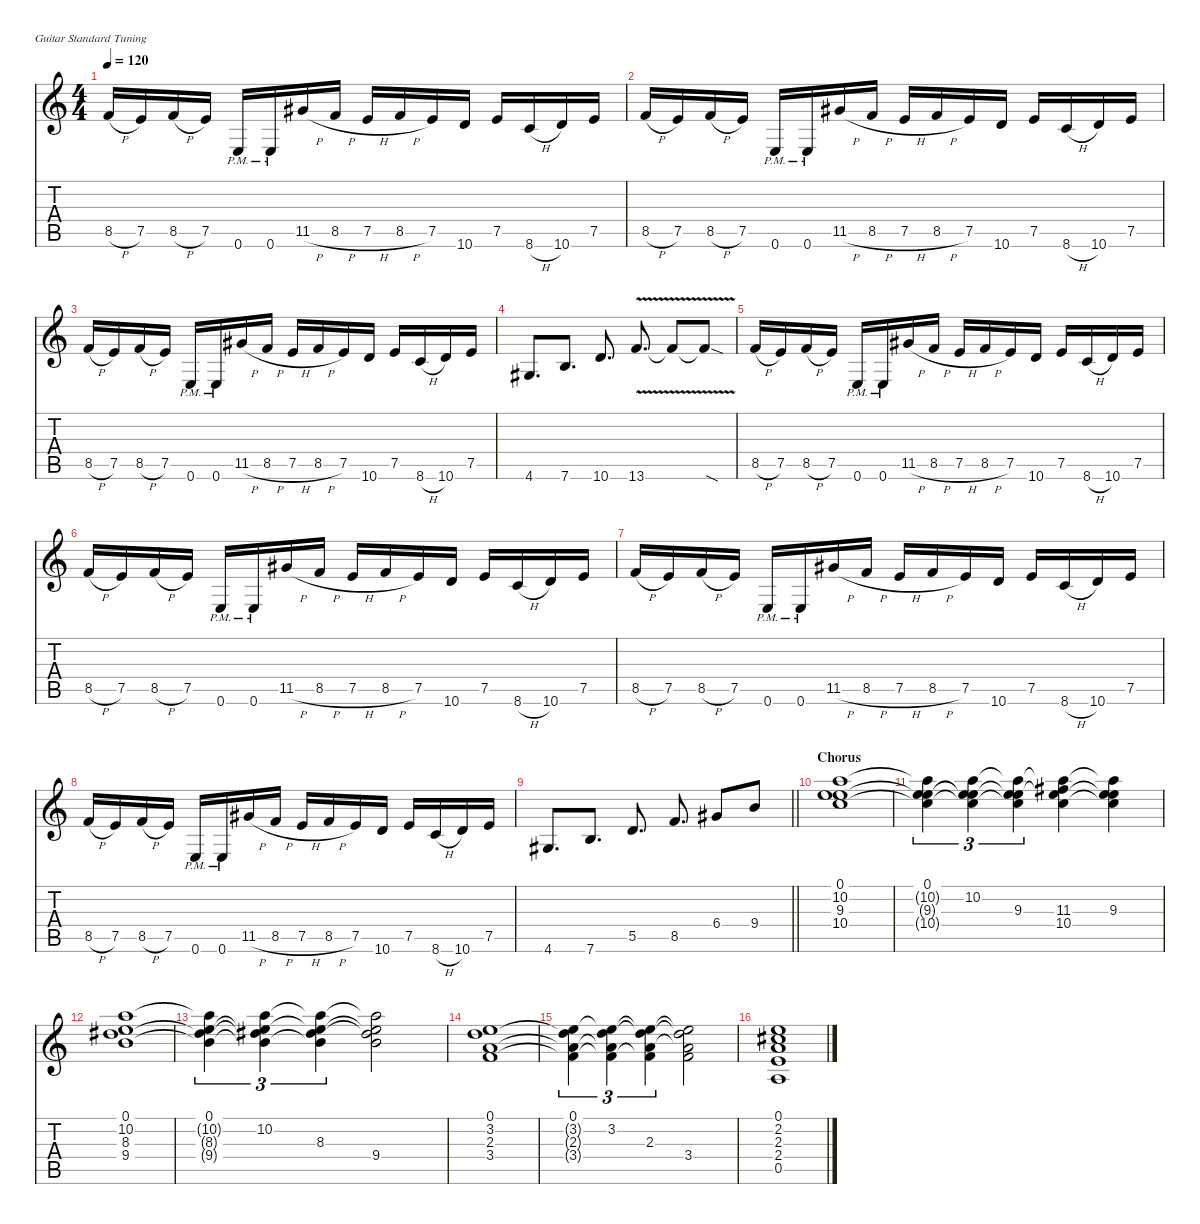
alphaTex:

\defaultSystemsLayout 4
\hideDynamics
\bracketExtendMode nobrackets
\singleTrackTrackNamePolicy hidden
\multiTrackTrackNamePolicy hidden
\firstSystemTrackNameMode fullname
\firstSystemTrackNameOrientation horizontal
\otherSystemsTrackNameOrientation horizontal
\track ("Mikael Akerfeldt - Electric Guitar 1" "dist.guit.") {instrument distortionguitar}
\staff {score tabs}
\tuning (E4 B3 G3 D3 A2 E2)
\ts (4 4)
\tempo 120
\clef g2
\ks c
8.5{h}.16{dy f beam Up} 7.5.16{beam Up} 8.5{h}.16{beam Up} 7.5.16{beam Up} 0.6{pm}.16{beam Up} 0.6{pm}.16{beam Up} 11.5{h acc #}.16{beam Up} 8.5{h}.16{beam Up} 7.5{h}.16{beam Up} 8.5{h}.16{beam Up} 7.5.16{beam Up} 10.6.16{beam Up} 7.5.16{beam Up} 8.6{h}.16{beam Up} 10.6.16{beam Up} 7.5.16{beam Up} |
8.5{h}.16{beam Up} 7.5.16{beam Up} 8.5{h}.16{beam Up} 7.5.16{beam Up} 0.6{pm}.16{beam Up} 0.6{pm}.16{beam Up} 11.5{h acc #}.16{beam Up} 8.5{h}.16{beam Up} 7.5{h}.16{beam Up} 8.5{h}.16{beam Up} 7.5.16{beam Up} 10.6.16{beam Up} 7.5.16{beam Up} 8.6{h}.16{beam Up} 10.6.16{beam Up} 7.5.16{beam Up} |
8.5{h}.16{beam Up} 7.5.16{beam Up} 8.5{h}.16{beam Up} 7.5.16{beam Up} 0.6{pm}.16{beam Up} 0.6{pm}.16{beam Up} 11.5{h acc #}.16{beam Up} 8.5{h}.16{beam Up} 7.5{h}.16{beam Up} 8.5{h}.16{beam Up} 7.5.16{beam Up} 10.6.16{beam Up} 7.5.16{beam Up} 8.6{h}.16{beam Up} 10.6.16{beam Up} 7.5.16{beam Up} |
4.6{acc #}.8{d beam Up} 7.6.8{d beam Up} 10.6.8{d beam Up} 13.6{v}.8{d beam Up} 13.6{v t}.8{beam Up} 13.6{v sod t}.8{beam Up} |
8.5{h}.16{beam Up} 7.5.16{beam Up} 8.5{h}.16{beam Up} 7.5.16{beam Up} 0.6{pm}.16{beam Up} 0.6{pm}.16{beam Up} 11.5{h acc #}.16{beam Up} 8.5{h}.16{beam Up} 7.5{h}.16{beam Up} 8.5{h}.16{beam Up} 7.5.16{beam Up} 10.6.16{beam Up} 7.5.16{beam Up} 8.6{h}.16{beam Up} 10.6.16{beam Up} 7.5.16{beam Up} |
8.5{h}.16{beam Up} 7.5.16{beam Up} 8.5{h}.16{beam Up} 7.5.16{beam Up} 0.6{pm}.16{beam Up} 0.6{pm}.16{beam Up} 11.5{h acc #}.16{beam Up} 8.5{h}.16{beam Up} 7.5{h}.16{beam Up} 8.5{h}.16{beam Up} 7.5.16{beam Up} 10.6.16{beam Up} 7.5.16{beam Up} 8.6{h}.16{beam Up} 10.6.16{beam Up} 7.5.16{beam Up} |
8.5{h}.16{beam Up} 7.5.16{beam Up} 8.5{h}.16{beam Up} 7.5.16{beam Up} 0.6{pm}.16{beam Up} 0.6{pm}.16{beam Up} 11.5{h acc #}.16{beam Up} 8.5{h}.16{beam Up} 7.5{h}.16{beam Up} 8.5{h}.16{beam Up} 7.5.16{beam Up} 10.6.16{beam Up} 7.5.16{beam Up} 8.6{h}.16{beam Up} 10.6.16{beam Up} 7.5.16{beam Up} |
8.5{h}.16{beam Up} 7.5.16{beam Up} 8.5{h}.16{beam Up} 7.5.16{beam Up} 0.6{pm}.16{beam Up} 0.6{pm}.16{beam Up} 11.5{h acc #}.16{beam Up} 8.5{h}.16{beam Up} 7.5{h}.16{beam Up} 8.5{h}.16{beam Up} 7.5.16{beam Up} 10.6.16{beam Up} 7.5.16{beam Up} 8.6{h}.16{beam Up} 10.6.16{beam Up} 7.5.16{beam Up} |
\barLineRight lightlight
4.6{acc #}.8{d beam Up} 7.6.8{d beam Up} 5.5.8{d beam Up} 8.5.8{d beam Up} 6.4{acc #}.8{beam Up} 9.4.8{beam Up} |
\section ("" "Chorus")
(0.1 10.2 9.3 10.4).1{dy mp beam Down} |
(0.1 10.2{t} 9.3{t} 10.4{t}).4{tu (3 2) dy f beam Down} (0.1{t} 10.2 9.3{t} 10.4{t}).4{tu (3 2) beam Down} (0.1{t} 10.2{t} 9.3 10.4{t}).4{tu (3 2) beam Down} (0.1{t} 10.2{t} 11.3{acc #} 10.4).4{beam Down} (0.1{t} 10.2{t} 9.3 10.4{t}).4{beam Down} |
(0.1 10.2 8.3{acc #} 9.4).1{dy mp beam Down} |
(0.1 10.2{t} 8.3{t acc #} 9.4{t}).4{tu (3 2) dy f beam Down} (0.1{t} 10.2 8.3{t acc #} 9.4{t}).4{tu (3 2) beam Down} (0.1{t} 10.2{t} 8.3{acc #} 9.4{t}).4{tu (3 2) beam Down} (0.1{t} 10.2{t} 8.3{t acc #} 9.4).2{beam Down} |
(0.1 3.2 2.3 3.4).1{dy mp beam Down} |
(0.1 3.2{t} 2.3{t} 3.4{t}).4{tu (3 2) dy f beam Down} (0.1{t} 3.2 2.3{t} 3.4{t}).4{tu (3 2) beam Down} (0.1{t} 3.2{t} 2.3 3.4{t}).4{tu (3 2) beam Down} (0.1{t} 3.2{t} 2.3{t} 3.4).2{beam Down} |
(0.1 2.2{acc #} 2.3 2.4 0.5).1{dy mp beam Up}
